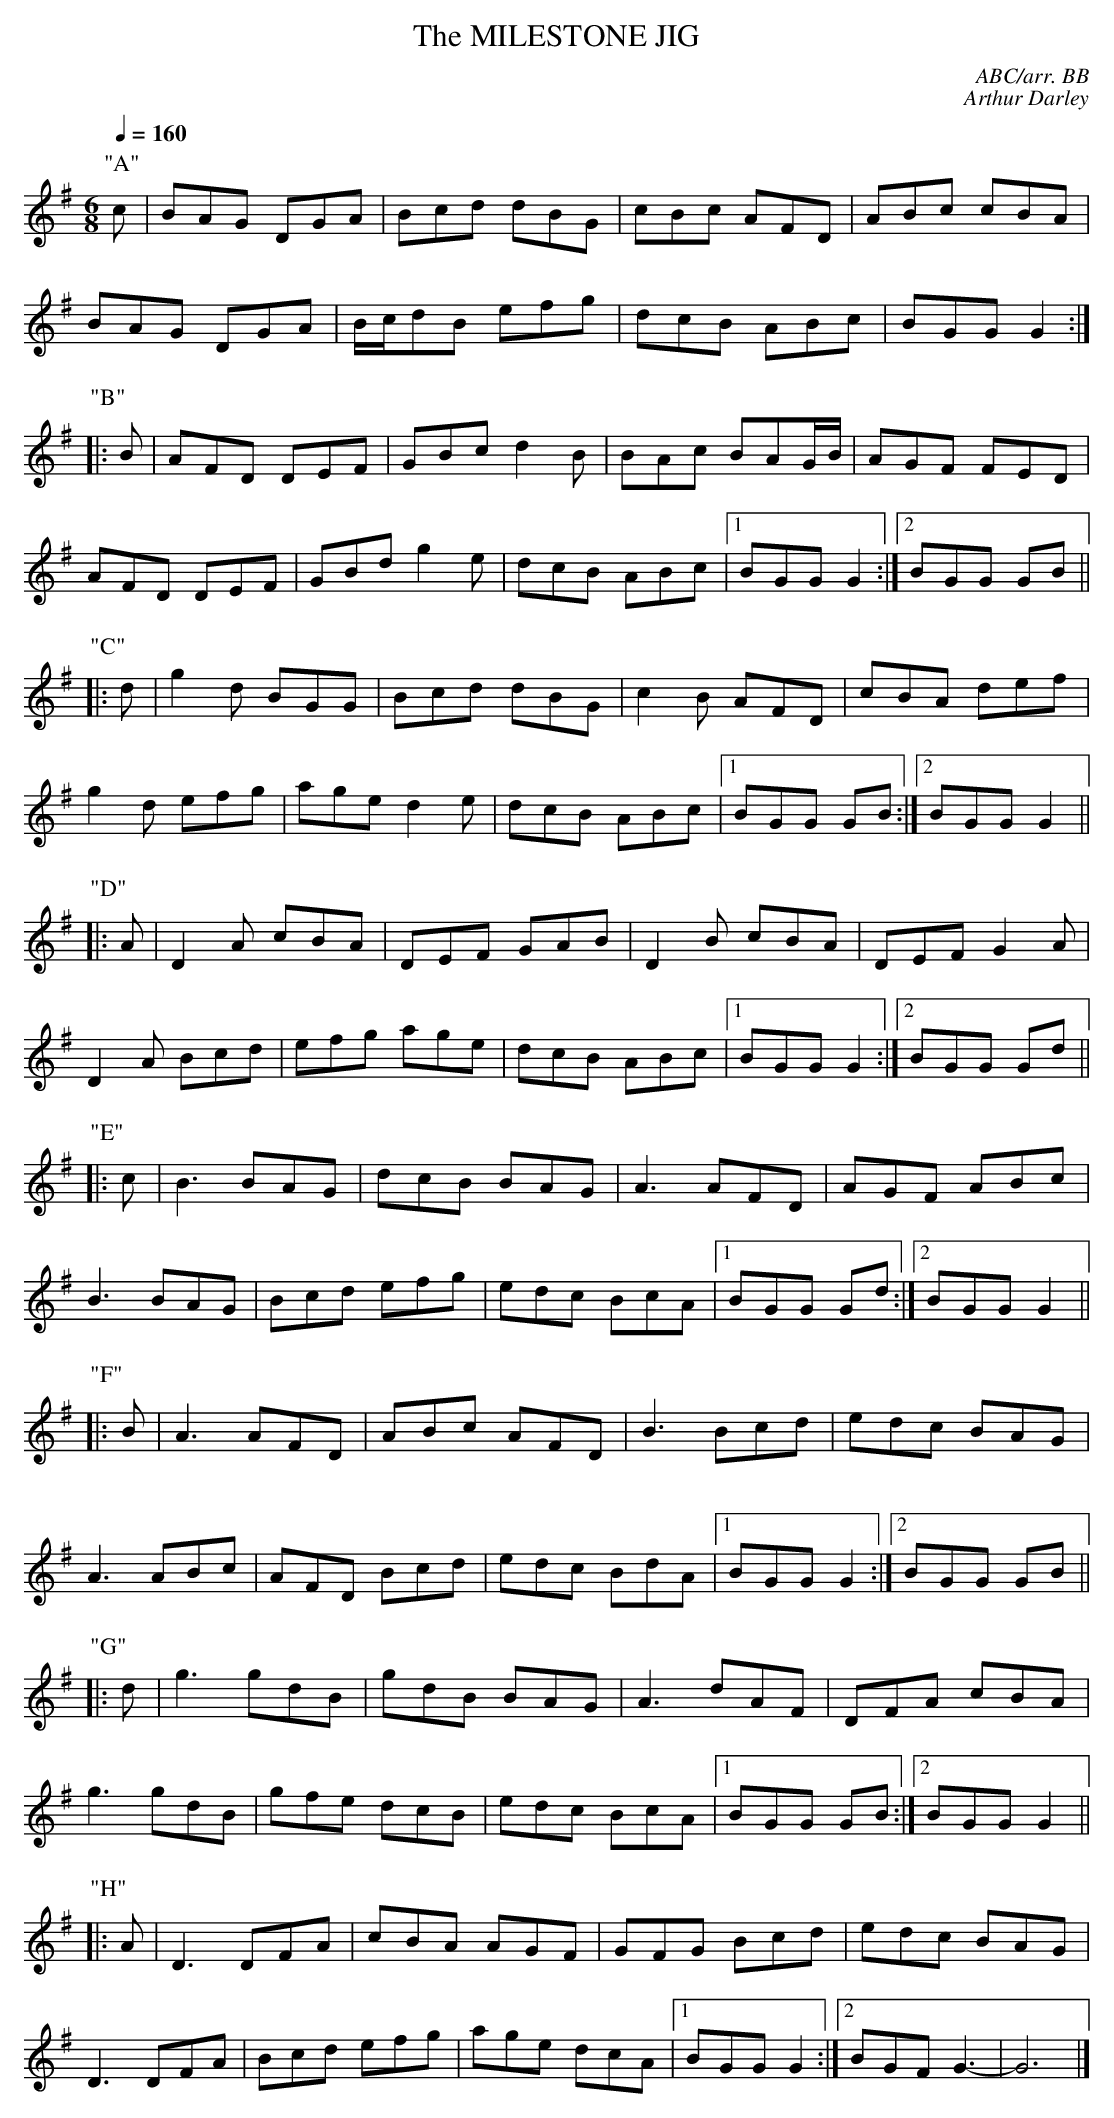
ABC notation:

X:1
T:MILESTONE JIG, The
C:ABC/arr. BB
C:Arthur Darley
both the classical and traditional modes. He collaborated with P.J.McCall to
produce a collection of traditional tunes. He was also head of the Irish Music
Club and was the first music director for the Abbey Theater. The "Swedish Jig"
is probably his best-known composition.
Q:1/4=160
L:1/8
M:6/8
K:G
P:"A"
c|BAG DGA|Bcd dBG|cBc AFD|ABc cBA|
BAG DGA|B/c/dB efg|dcB ABc|BGG G2:|
P:"B"
|:B|AFD DEF|GBc d2B|BAc BAG/B/|AGF FED|
AFD DEF|GBd g2e|dcB ABc|1 BGG G2:|2 BGG GB||
P:"C"
|:d|g2d BGG|Bcd dBG|c2B AFD|cBA def|
g2d efg|age d2e|dcB ABc|1 BGG GB:|2 BGG G2||
P:"D"
|:A|D2A cBA|DEF GAB|D2B cBA|DEF G2A|
D2A Bcd|efg age|dcB ABc|1 BGG G2:|2 BGG Gd||
P:"E"
|:c|B3 BAG|dcB BAG|A3 AFD|AGF ABc|
B3 BAG|Bcd efg|edc BcA|1 BGG Gd:|2 BGG G2||
P:"F"
|:B|A3 AFD|ABc AFD|B3 Bcd|edc BAG|
A3 ABc|AFD Bcd|edc BdA|1 BGG G2:|2 BGG GB||
P:"G"
|:d|g3 gdB|gdB BAG|A3 dAF|DFA cBA|
g3 gdB|gfe dcB|edc BcA|1 BGG GB:|2 BGG G2||
P:"H"
|:A|D3 DFA|cBA AGF|GFG Bcd|edc BAG|
D3 DFA|Bcd efg|age dcA|1BGG G2:|2BGF G3- | G6 |]
